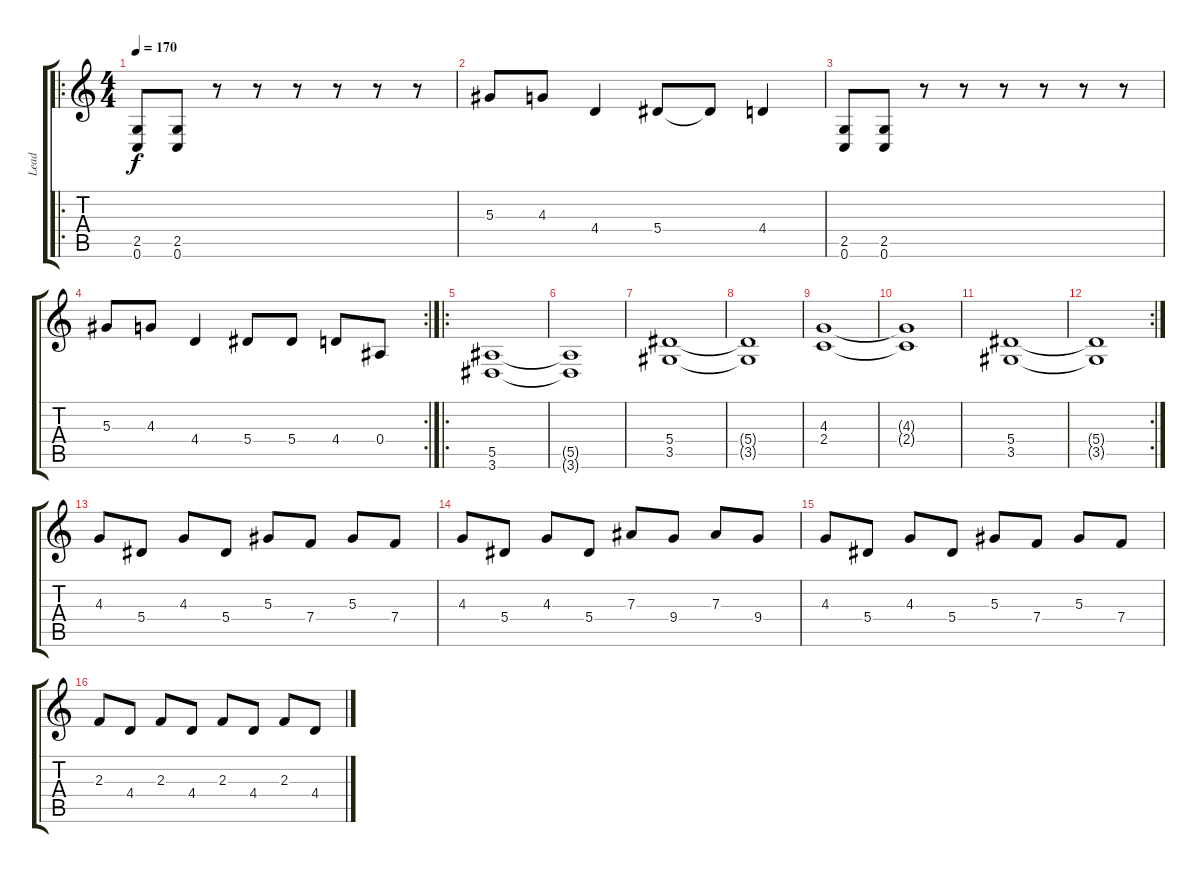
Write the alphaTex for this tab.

\track ("Lead" "Lead") {instrument distortionguitar}
\staff {score tabs}
\tuning (C4 G3 Eb3 Bb2 F2 C2) {hide}
\ro
\ts (4 4)
\tempo 170
\clef g2
\ks c
(2.5 0.6).8{dy f} (2.5 0.6).8 r.8 r.8 r.8 r.8 r.8 r.8 |
5.3.8 4.3.8 4.4.4 5.4.8 5.4{t}.8 4.4.4 |
(2.5 0.6).8 (2.5 0.6).8 r.8 r.8 r.8 r.8 r.8 r.8 |
\rc 2
5.3.8 4.3.8 4.4.4 5.4.8 5.4.8 4.4.8 0.4.8 |
\ro
(5.5 3.6).1 |
(5.5{t} 3.6{t}).1 |
(5.4 3.5).1 |
(5.4{t} 3.5{t}).1 |
(4.3 2.4).1 |
(4.3{t} 2.4{t}).1 |
(5.4 3.5).1 |
\rc 2
(5.4{t} 3.5{t}).1 |
4.3.8 5.4.8 4.3.8 5.4.8 5.3.8 7.4.8 5.3.8 7.4.8 |
4.3.8 5.4.8 4.3.8 5.4.8 7.3.8 9.4.8 7.3.8 9.4.8 |
4.3.8 5.4.8 4.3.8 5.4.8 5.3.8 7.4.8 5.3.8 7.4.8 |
2.3.8 4.4.8 2.3.8 4.4.8 2.3.8 4.4.8 2.3.8 4.4.8
